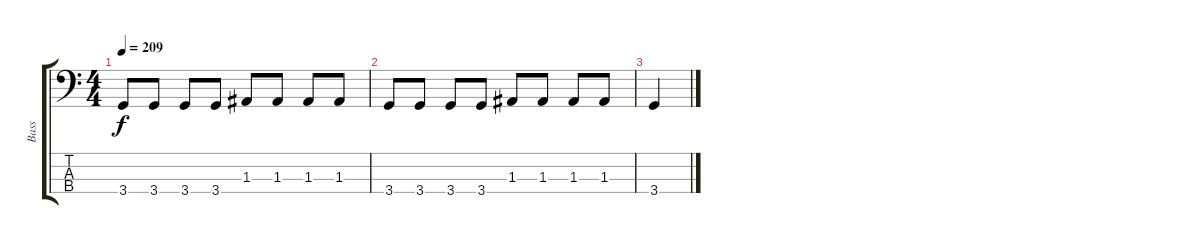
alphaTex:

\track ("Bass" "Bass") {instrument electricbassfinger}
\staff {score tabs}
\tuning (G2 D2 A1 E1) {hide}
\ts (4 4)
\tempo 209
\clef f4
\ks c
3.4.8{dy f} 3.4.8 3.4.8 3.4.8 1.3.8 1.3.8 1.3.8 1.3.8 |
3.4.8 3.4.8 3.4.8 3.4.8 1.3.8 1.3.8 1.3.8 1.3.8 |
3.4.4
